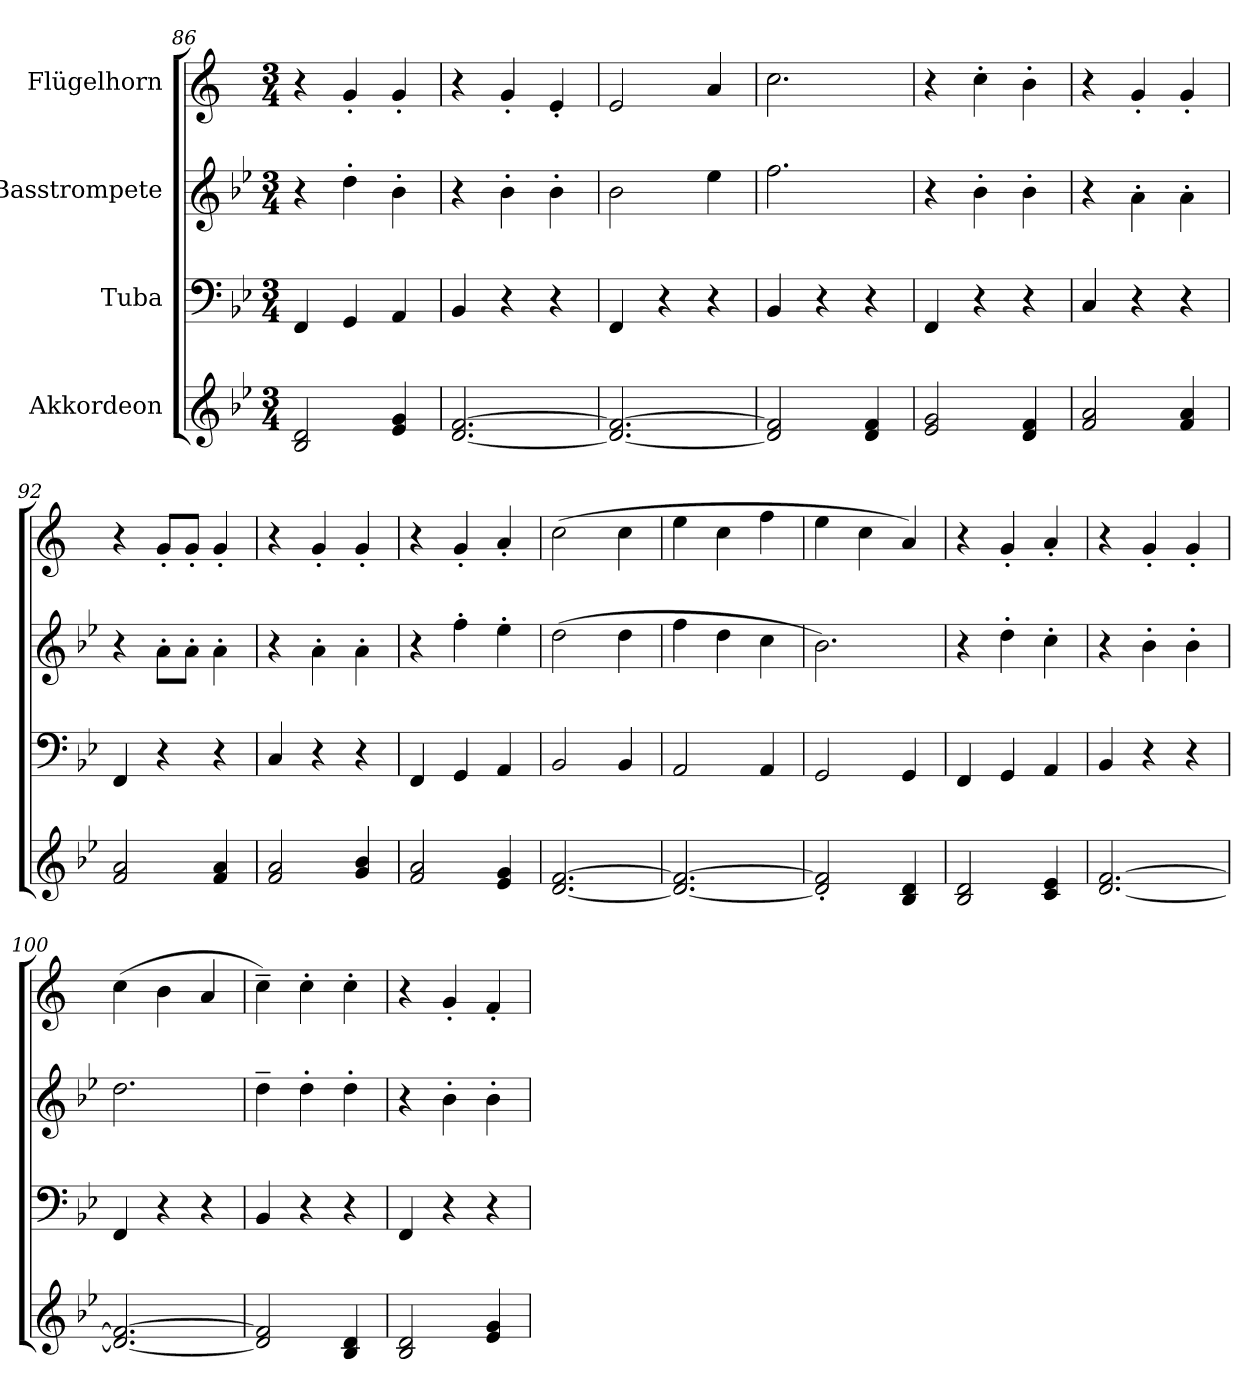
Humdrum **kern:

**kern	**kern	**kern	**kern
*part4	*part3	*part2	*part1
*staff4	*staff3	*staff2	*staff1
*I"Akkordeon	*I"Tuba	*I"Basstrompete	*I"Flügelhorn
!!LO:LB:g=z
*clefG2	*clefF4	*clefG2	*clefG2
*	*	*ITrd8c14	*ITrd1c2
*k[b-e-]	*k[b-e-]	*k[b-e-]	*k[b-e-]
*B-:	*B-:	*B-:	*B-:
*M3/4	*M3/4	*M3/4	*M3/4
=86	=86	=86	=86
2B-i/ 2di	4FFi/	4r	4r
.	4GGi/	4d'i\	4f'i/
4e-i/ 4gi	4AAi/	4B-'i\	4f'i/
=87	=87	=87	=87
[<2.di/ [>2.fi	4BB-i/	4r	4r
.	4r	4B-'i\	4f'i/
.	4r	4B-'i\	4d'i/
=88	=88	=88	=88
2.di/_< 2.fi_>	4FFi/	2B-i\	2di/
.	4r	.	.
.	4r	4e-i\	4gi/
=89	=89	=89	=89
2di/] 2fi]	4BB-i/	2.fi\	2.b-i\
.	4r	.	.
4di/ 4fi	4r	.	.
=90	=90	=90	=90
2e-i/ 2gi	4FFi/	4r	4r
.	4r	4B-'i\	4b-'i\
4di/ 4fi	4r	4B-'i\	4a'i\
=91	=91	=91	=91
2fi/ 2ai	4Ci/	4r	4r
.	4r	4A'i\	4f'i/
4fi/ 4ai	4r	4A'i\	4f'i/
=92	=92	=92	=92
2fi/ 2ai	4FFi/	4r	4r
.	4r	8A'i\L	8f'i/L
.	.	8A'i\J	8f'i/J
4fi/ 4ai	4r	4A'i\	4f'i/
=93	=93	=93	=93
2fi/ 2ai	4Ci/	4r	4r
.	4r	4A'i\	4f'i/
4gi/ 4b-i	4r	4A'i\	4f'i/
=94	=94	=94	=94
2fi/ 2ai	4FFi/	4r	4r
.	4GGi/	4f'i\	4f'i/
4e-i/ 4gi	4AAi/	4e-'i\	4g'i/
=95	=95	=95	=95
[<2.di/ [>2.fi	2BB-i/	(2di\	(2b-i\
.	4BB-i/	4di\	4b-i\
=96	=96	=96	=96
2.di/_< 2.fi_>	2AAi/	4fi\	4ddi\
.	.	4di\	4b-i\
.	4AAi/	4ci\	4ee-i\
!!LO:LB:g=z
=97	=97	=97	=97
*	*	*^	*
2di/]' 2fi]'	2GGi/	2.B-i\)	2ryy	4ddi\
.	.	.	.	4b-i\
4B-i/ 4di	4GGi/	.	4ryy	4gi/)
*	*	*v	*v	*
=98	=98	=98	=98
2B-i/ 2di	4FFi/	4r	4r
.	4GGi/	4d'i\	4f'i/
4ci/ 4e-i	4AAi/	4c'i\	4g'i/
=99	=99	=99	=99
[<2.di/ [>2.fi	4BB-i/	4r	4r
.	4r	4B-'i\	4f'i/
.	4r	4B-'i\	4f'i/
=100	=100	=100	=100
2.di/_< 2.fi_>	4FFi/	2.di\	(4b-i\
.	4r	.	4ai\
.	4r	.	4gi/
=101	=101	=101	=101
2di/] 2fi]	4BB-i/	4d~i\	4b-~i\)
.	4r	4d'i\	4b-'i\
4B-i/ 4di	4r	4d'i\	4b-'i\
=102	=102	=102	=102
2B-i/ 2di	4FFi/	4r	4r
.	4r	4B-'i\	4f'i/
4e-i/ 4gi	4r	4B-'i\	4e-'i/
=	=	=	=
*-	*-	*-	*-
